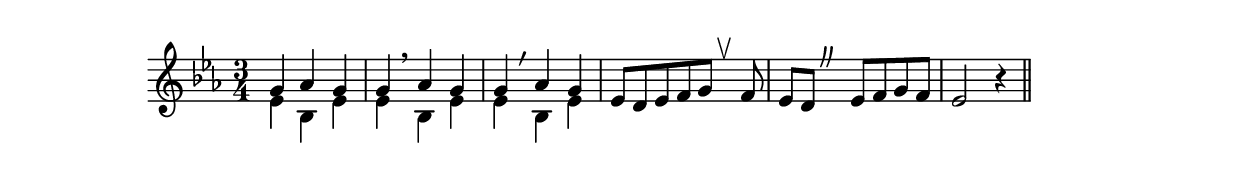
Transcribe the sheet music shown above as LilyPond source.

%% DO NOT EDIT this file manually; it is automatically
%% generated from LSR http://lsr.dsi.unimi.it
%% Make any changes in LSR itself, or in Documentation/snippets/new/ ,
%% and then run scripts/auxiliar/makelsr.py
%%
%% This file is in the public domain.
\version "2.14.2"

\header {
  lsrtags = "symbols-and-glyphs, expressive-marks"

  texidoc = "
Breathing signs are available in different tastes: commas (default),
ticks, vees and @qq{railroad tracks} (caesura).

"
  doctitle = "Breathing signs"
} % begin verbatim


\new Staff \relative c'' {
  \key es \major
  \time 3/4
  % this bar contains no \breathe
  << { g4 as g } \\ { es4 bes es } >> |
  % Modern notation:
  % by default, \breathe uses the rcomma, just as if saying:
  % \override BreathingSign #'text = #(make-musicglyph-markup "scripts.rcomma")
  << { g4 as g } \\ { es4 \breathe bes es } >> |

  % rvarcomma and lvarcomma are variations of the default rcomma and lcomma
  % N.B.: must use Staff context here, since we start a Voice below
  \override Staff.BreathingSign #'text = \markup { \musicglyph #"scripts.rvarcomma" }
  << { g4 as g } \\ { es4 \breathe bes es } >> |

  % vee
  \override BreathingSign #'text = \markup { \musicglyph #"scripts.upbow" }
  es8[ d es f g] \breathe f |

  % caesura
  \override BreathingSign #'text = \markup { \musicglyph #"scripts.caesura.curved" }
  es8[ d] \breathe es[ f g f] |
  es2 r4 \bar "||"
}
